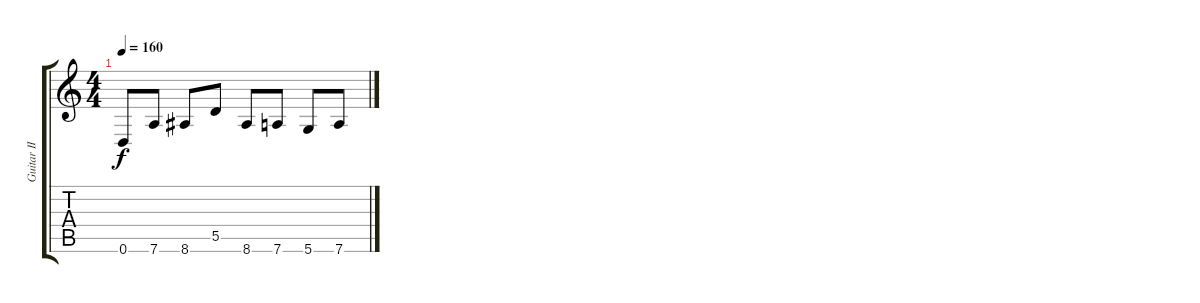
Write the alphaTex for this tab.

\track ("Guitar II" "Guitar II") {instrument distortionguitar}
\staff {score tabs}
\tuning (E4 B3 G3 D3 A2 D2) {hide}
\ts (4 4)
\tempo 160
\clef g2
\ks c
0.6.8{dy f} 7.6.8 8.6.8 5.5.8{volume 2} 8.6.8 7.6.8 5.6.8 7.6.8{volume 1}
